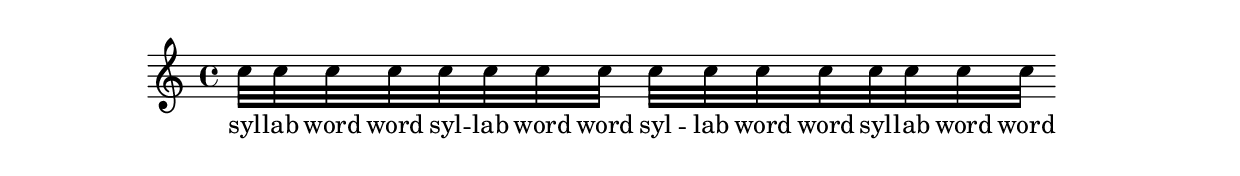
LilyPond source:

%% DO NOT EDIT this file manually; it is automatically
%% generated from LSR http://lsr.dsi.unimi.it
%% Make any changes in LSR itself, or in Documentation/snippets/new/ ,
%% and then run scripts/auxiliar/makelsr.py
%%
%% This file is in the public domain.
\version "2.14.0"

\header {
  lsrtags = "vocal-music"

%% Translation of GIT committish: 2d548a99cb9dba80f2ff035582009477cd37eceb
  texidoces = "

Si LilyPond no cree que haya sitio suficiente para un guión separador
de sílabas, lo omitirá.  Se puede sobreescribir este comportamiento
con la propiedad @code{minimum-distance} de @code{LyricHyphen}.

"
  doctitlees = "Forzar la visibilidad de los guiones separadores de sílabas"



  texidoc = "
If LilyPond does not think there is space for a hyphen, it will be
omitted.  The behaviour can be overridden with the
@code{minimum-distance} property of @code{LyricHyphen}.

"
  doctitle = "Forcing hyphens to be shown"
} % begin verbatim

\relative c'' {
  c32 c c c
  c32 c c c
  c32 c c c
  c32 c c c
}
\addlyrics {
  syl -- lab word word
  \override LyricHyphen #'minimum-distance = #1.0
  syl -- lab word word
  \override LyricHyphen #'minimum-distance = #2.0
  syl -- lab word word
  \revert LyricHyphen #'minimum-distance
  syl -- lab word word
}
